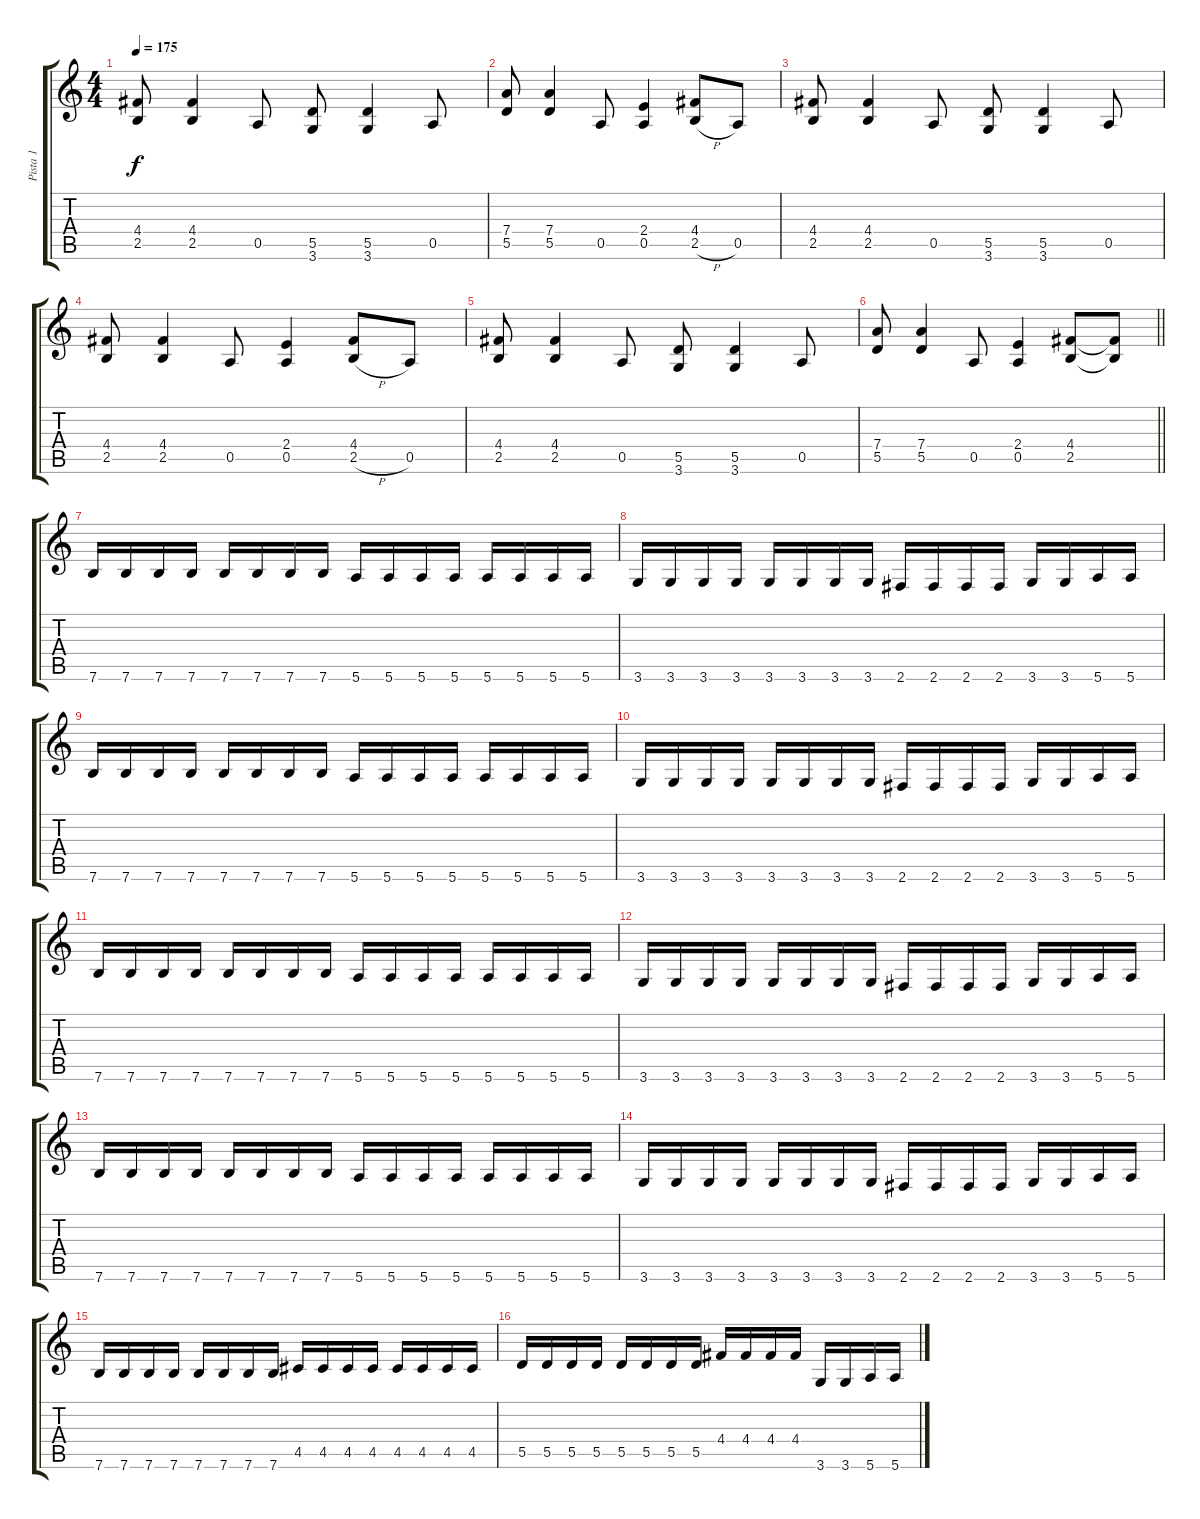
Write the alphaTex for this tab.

\track ("Pista 1" "Pista 1") {instrument distortionguitar}
\staff {score tabs}
\tuning (E4 B3 G3 D3 A2 E2) {hide}
\ts (4 4)
\tempo 175
\clef g2
\ks c
(4.4 2.5).8{dy f} (4.4 2.5).4 0.5.8 (5.5 3.6).8 (5.5 3.6).4 0.5.8 |
(7.4 5.5).8 (7.4 5.5).4 0.5.8 (2.4 0.5).4 (4.4 2.5{h}).8 0.5.8 |
(4.4 2.5).8 (4.4 2.5).4 0.5.8 (5.5 3.6).8 (5.5 3.6).4 0.5.8 |
(4.4 2.5).8 (4.4 2.5).4 0.5.8 (2.4 0.5).4 (4.4 2.5{h}).8 0.5.8 |
(4.4 2.5).8 (4.4 2.5).4 0.5.8 (5.5 3.6).8 (5.5 3.6).4 0.5.8 |
\barLineRight lightlight
(7.4 5.5).8 (7.4 5.5).4 0.5.8 (2.4 0.5).4 (4.4 2.5).8 (4.4{t} 2.5{t}).8 |
7.6.16 7.6.16 7.6.16 7.6.16 7.6.16 7.6.16 7.6.16 7.6.16 5.6.16 5.6.16 5.6.16 5.6.16 5.6.16 5.6.16 5.6.16 5.6.16 |
3.6.16 3.6.16 3.6.16 3.6.16 3.6.16 3.6.16 3.6.16 3.6.16 2.6.16 2.6.16 2.6.16 2.6.16 3.6.16 3.6.16 5.6.16 5.6.16 |
7.6.16 7.6.16 7.6.16 7.6.16 7.6.16 7.6.16 7.6.16 7.6.16 5.6.16 5.6.16 5.6.16 5.6.16 5.6.16 5.6.16 5.6.16 5.6.16 |
3.6.16 3.6.16 3.6.16 3.6.16 3.6.16 3.6.16 3.6.16 3.6.16 2.6.16 2.6.16 2.6.16 2.6.16 3.6.16 3.6.16 5.6.16 5.6.16 |
7.6.16 7.6.16 7.6.16 7.6.16 7.6.16 7.6.16 7.6.16 7.6.16 5.6.16 5.6.16 5.6.16 5.6.16 5.6.16 5.6.16 5.6.16 5.6.16 |
3.6.16 3.6.16 3.6.16 3.6.16 3.6.16 3.6.16 3.6.16 3.6.16 2.6.16 2.6.16 2.6.16 2.6.16 3.6.16 3.6.16 5.6.16 5.6.16 |
7.6.16 7.6.16 7.6.16 7.6.16 7.6.16 7.6.16 7.6.16 7.6.16 5.6.16 5.6.16 5.6.16 5.6.16 5.6.16 5.6.16 5.6.16 5.6.16 |
3.6.16 3.6.16 3.6.16 3.6.16 3.6.16 3.6.16 3.6.16 3.6.16 2.6.16 2.6.16 2.6.16 2.6.16 3.6.16 3.6.16 5.6.16 5.6.16 |
7.6.16 7.6.16 7.6.16 7.6.16 7.6.16 7.6.16 7.6.16 7.6.16 4.5.16 4.5.16 4.5.16 4.5.16 4.5.16 4.5.16 4.5.16 4.5.16 |
5.5.16 5.5.16 5.5.16 5.5.16 5.5.16 5.5.16 5.5.16 5.5.16 4.4.16 4.4.16 4.4.16 4.4.16 3.6.16 3.6.16 5.6.16 5.6.16
